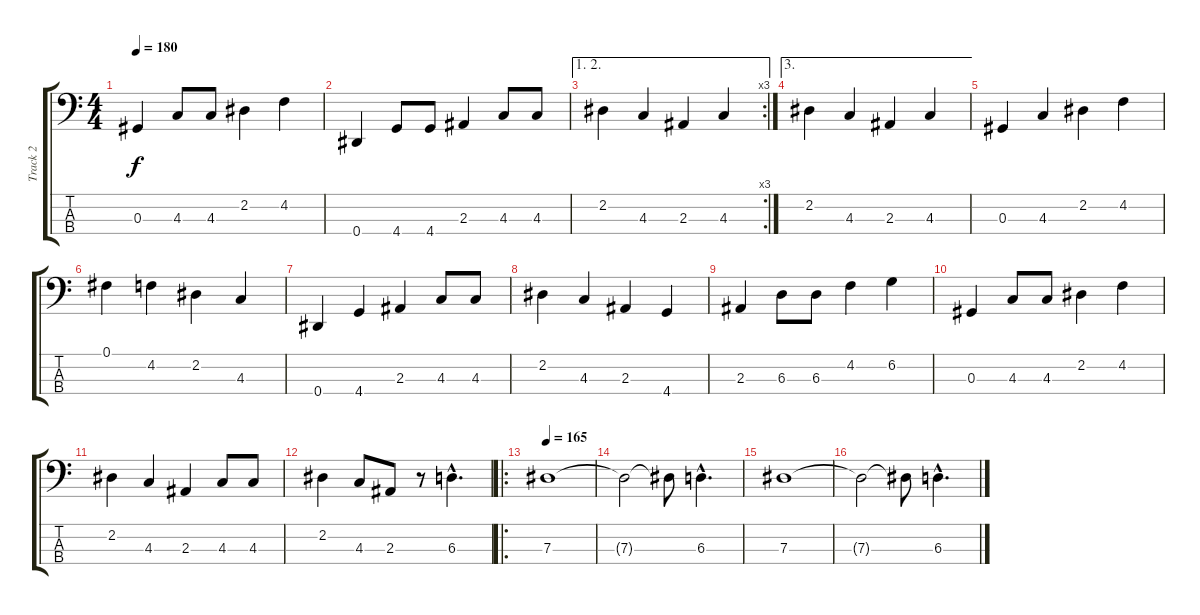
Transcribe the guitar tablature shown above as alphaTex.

\track ("Track 2" "Track 2") {instrument electricbassfinger}
\staff {score tabs}
\tuning (Gb2 Db2 Ab1 Eb1) {hide}
\ts (4 4)
\tempo 180
\clef f4
\ks c
0.3.4{dy f} 4.3.8 4.3.8 2.2.4 4.2.4 |
0.4.4 4.4.8 4.4.8 2.3.4 4.3.8 4.3.8 |
\ae (1 2)
\rc 3
2.2.4 4.3.4 2.3.4 4.3.4 |
\ae 3
2.2.4 4.3.4 2.3.4 4.3.4 |
0.3.4 4.3.4 2.2.4 4.2.4 |
0.1.4 4.2.4 2.2.4 4.3.4 |
0.4.4 4.4.4 2.3.4 4.3.8 4.3.8 |
2.2.4 4.3.4 2.3.4 4.4.4 |
2.3.4 6.3.8 6.3.8 4.2.4 6.2.4 |
0.3.4 4.3.8 4.3.8 2.2.4 4.2.4 |
2.2.4 4.3.4 2.3.4 4.3.8 4.3.8 |
2.2.4 4.3.8 2.3.8 r.8 6.3{hac}.4{d} |
\ro
\tempo 165
7.3.1 |
7.3{t}.2 7.3{t}.8 6.3{hac}.4{d} |
7.3.1 |
7.3{t}.2 7.3{t}.8 6.3{hac}.4{d}
